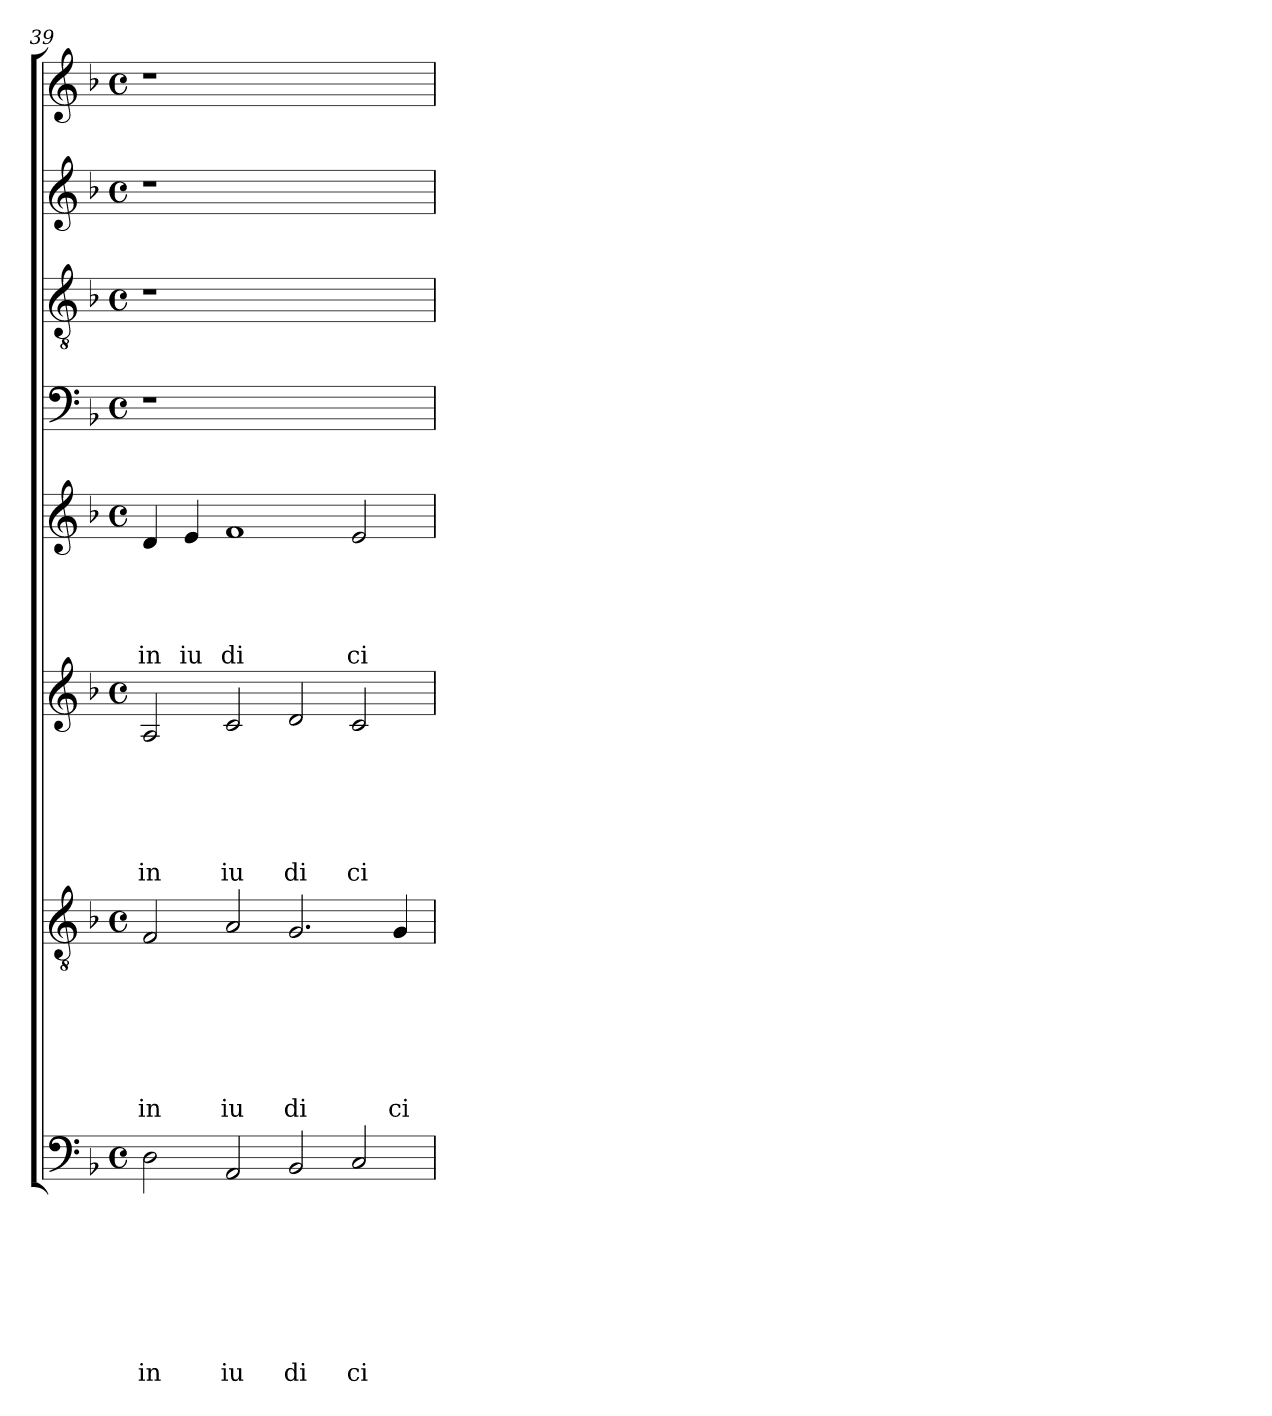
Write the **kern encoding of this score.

**kern	**text	**text	**text	**text	**text	**text	**text	**text	**kern	**text	**text	**text	**text	**text	**text	**text	**kern	**text	**text	**text	**text	**text	**text	**kern	**text	**text	**text	**text	**text	**kern	**kern	**kern	**kern
*part8	*part8	*part8	*part8	*part8	*part8	*part8	*part8	*part8	*part7	*part7	*part7	*part7	*part7	*part7	*part7	*part7	*part6	*part6	*part6	*part6	*part6	*part6	*part6	*part5	*part5	*part5	*part5	*part5	*part5	*part4	*part3	*part2	*part1
*staff8	*staff8	*staff8	*staff8	*staff8	*staff8	*staff8	*staff8	*staff8	*staff7	*staff7	*staff7	*staff7	*staff7	*staff7	*staff7	*staff7	*staff6	*staff6	*staff6	*staff6	*staff6	*staff6	*staff6	*staff5	*staff5	*staff5	*staff5	*staff5	*staff5	*staff4	*staff3	*staff2	*staff1
*clefF4	*	*	*	*	*	*	*	*	*clefGv2	*	*	*	*	*	*	*	*clefG2	*	*	*	*	*	*	*clefG2	*	*	*	*	*	*clefF4	*clefGv2	*clefG2	*clefG2
*k[b-]	*	*	*	*	*	*	*	*	*k[b-]	*	*	*	*	*	*	*	*k[b-]	*	*	*	*	*	*	*k[b-]	*	*	*	*	*	*k[b-]	*k[b-]	*k[b-]	*k[b-]
*F:	*	*	*	*	*	*	*	*	*F:	*	*	*	*	*	*	*	*F:	*	*	*	*	*	*	*F:	*	*	*	*	*	*F:	*F:	*F:	*F:
*M4/4	*	*	*	*	*	*	*	*	*M4/4	*	*	*	*	*	*	*	*M4/4	*	*	*	*	*	*	*M4/4	*	*	*	*	*	*M4/4	*M4/4	*M4/4	*M4/4
*met(c)	*	*	*	*	*	*	*	*	*met(c)	*	*	*	*	*	*	*	*met(c)	*	*	*	*	*	*	*met(c)	*	*	*	*	*	*met(c)	*met(c)	*met(c)	*met(c)
=39	=39	=39	=39	=39	=39	=39	=39	=39	=39	=39	=39	=39	=39	=39	=39	=39	=39	=39	=39	=39	=39	=39	=39	=39	=39	=39	=39	=39	=39	=39	=39	=39	=39
!	!	!	!	!	!	!	!	!LO:LY:b	!	!	!	!	!	!	!	!LO:LY:b	!	!	!	!	!	!	!LO:LY:b	!	!	!	!	!	!LO:LY:b	!	!	!	!
2D\	.	.	.	.	.	.	.	in	2F/	.	.	.	.	.	.	in	2A/	.	.	.	.	.	in	4d/	.	.	.	.	in	1r	1r	1r	1r
!	!	!	!	!	!	!	!	!	!	!	!	!	!	!	!	!	!	!	!	!	!	!	!	!	!	!	!	!	!LO:LY:b	!	!	!	!
.	.	.	.	.	.	.	.	.	.	.	.	.	.	.	.	.	.	.	.	.	.	.	.	4e/	.	.	.	.	iu	.	.	.	.
!	!	!	!	!	!	!	!	!LO:LY:b	!	!	!	!	!	!	!	!LO:LY:b	!	!	!	!	!	!	!LO:LY:b	!	!	!	!	!	!LO:LY:b	!	!	!	!
2AA/	.	.	.	.	.	.	.	iu	2A/	.	.	.	.	.	.	iu	2c/	.	.	.	.	.	iu	1f	.	.	.	.	di	.	.	.	.
!	!	!	!	!	!	!	!	!LO:LY:b	!	!	!	!	!	!	!	!LO:LY:b	!	!	!	!	!	!	!LO:LY:b	!	!	!	!	!	!	!	!	!	!
2BB-/	.	.	.	.	.	.	.	di	2.G/	.	.	.	.	.	.	di	2d/	.	.	.	.	.	di	.	.	.	.	.	.	1ryy	1ryy	1ryy	1ryy
!	!	!	!	!	!	!	!	!LO:LY:b	!	!	!	!	!	!	!	!	!	!	!	!	!	!	!LO:LY:b	!	!	!	!	!	!LO:LY:b	!	!	!	!
2C/	.	.	.	.	.	.	.	ci	.	.	.	.	.	.	.	.	2c/	.	.	.	.	.	ci	2e/	.	.	.	.	ci	.	.	.	.
!	!	!	!	!	!	!	!	!	!	!	!	!	!	!	!	!LO:LY:b	!	!	!	!	!	!	!	!	!	!	!	!	!	!	!	!	!
.	.	.	.	.	.	.	.	.	4G/	.	.	.	.	.	.	ci	.	.	.	.	.	.	.	.	.	.	.	.	.	.	.	.	.
=	=	=	=	=	=	=	=	=	=	=	=	=	=	=	=	=	=	=	=	=	=	=	=	=	=	=	=	=	=	=	=	=	=
*-	*-	*-	*-	*-	*-	*-	*-	*-	*-	*-	*-	*-	*-	*-	*-	*-	*-	*-	*-	*-	*-	*-	*-	*-	*-	*-	*-	*-	*-	*-	*-	*-	*-
